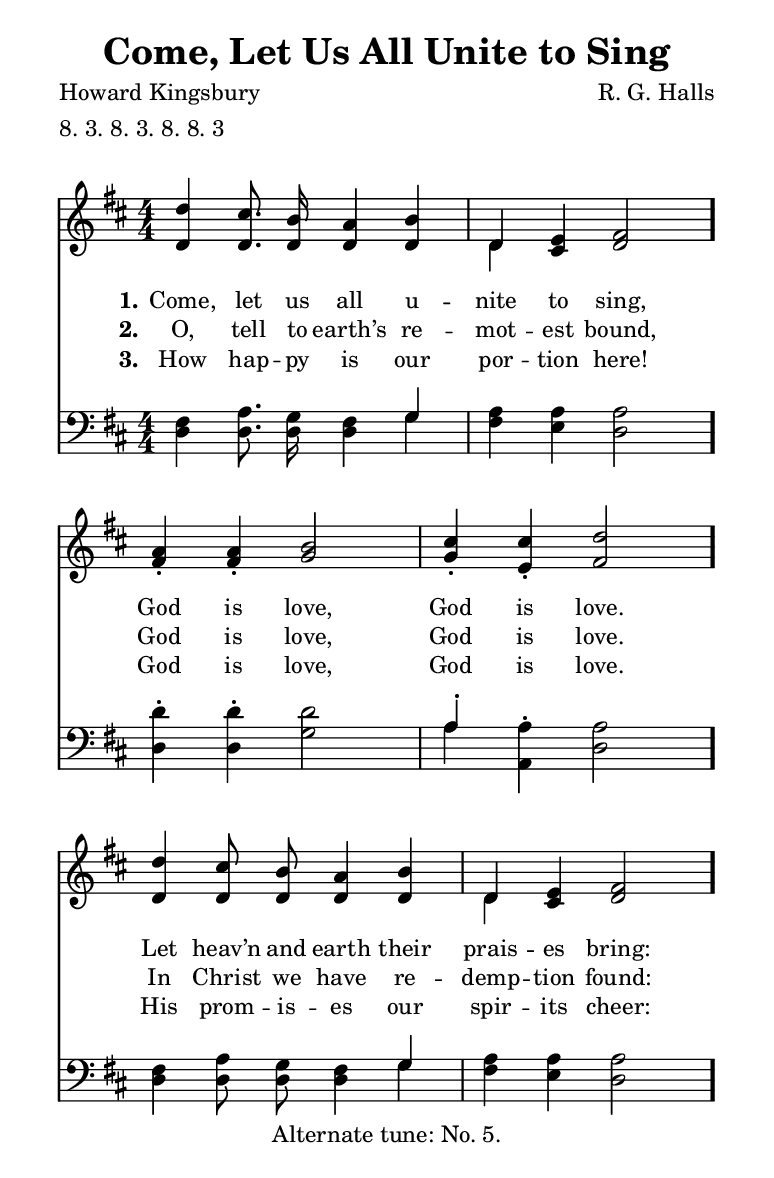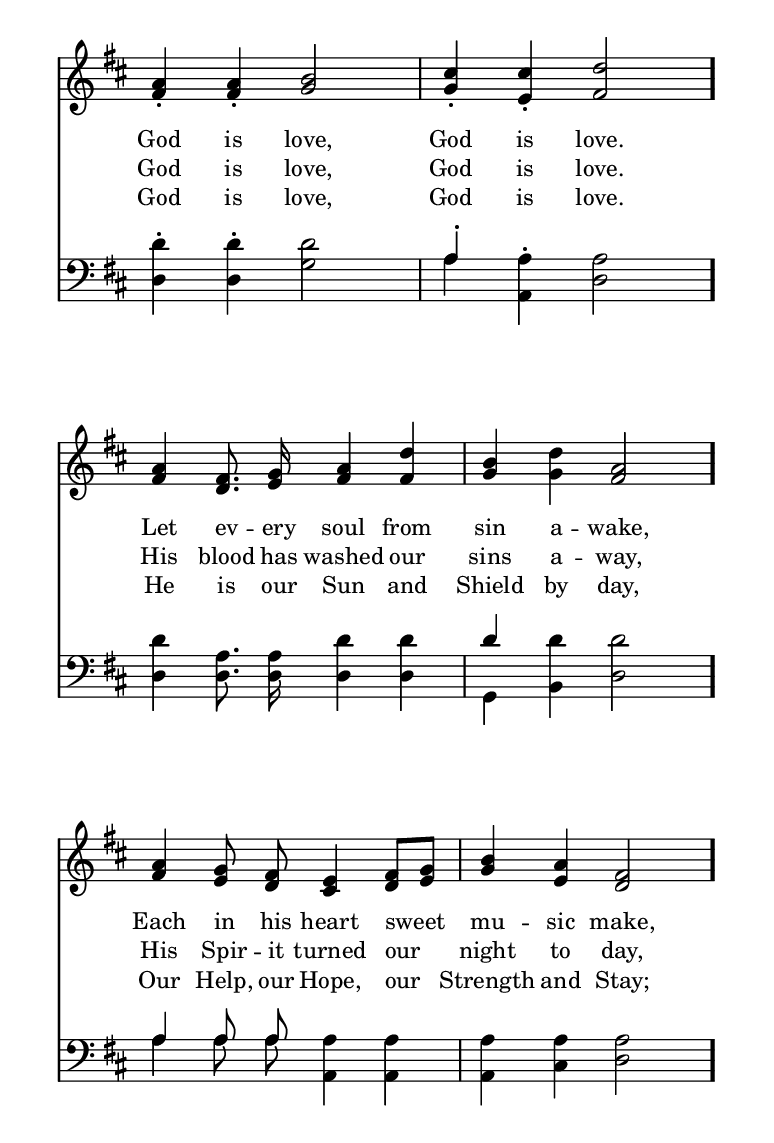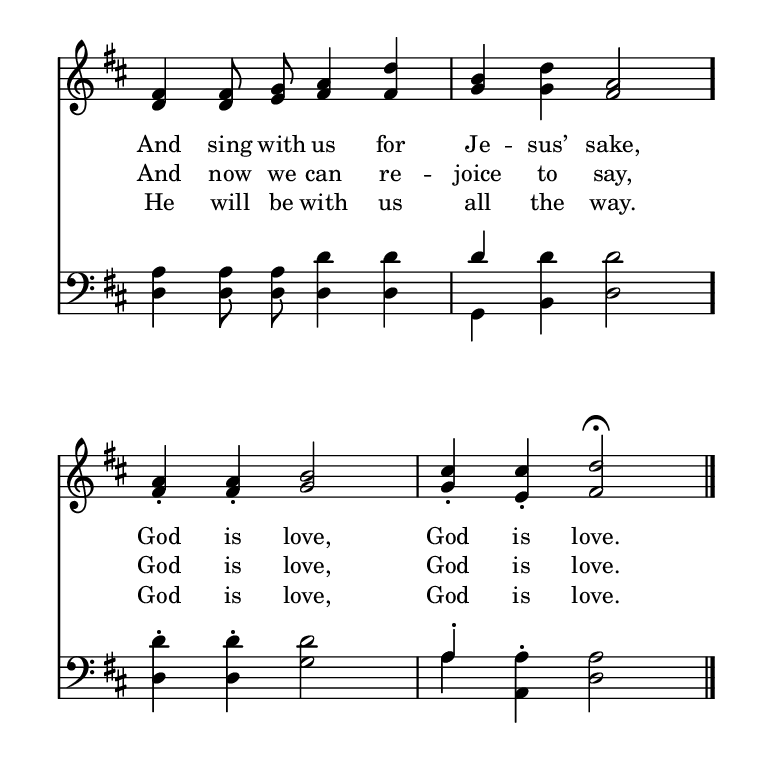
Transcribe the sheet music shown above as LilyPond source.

\include "common/global.ily"
\paper {
  \include "common/paper.ily"
  oddFooterMarkup = \markup { \fill-line { \on-the-fly \first-page "Alternate tune: No. 5." } }
}

\header{
  hymnnumber = "71"
  title = "Come, Let Us All Unite to Sing"
  tunename = "Christ for me"
  meter = "8. 3. 8. 3. 8. 8. 3"
  poet = "Howard Kingsbury"
  composer = "R. G. Halls"
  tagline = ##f
}

% for fermata in MIDI
ta = { \tempo 4=90 }
tb = { \tempo 4=45 }

patternAA = { \ta c4 c8. c16 c4 c4      | c4 c4 c2 }
patternAB = { \ta c4 c8  c8  c4 c4      | c4 c4 c2 }
patternAC = { \ta c4 c8  c8  c4 c8[ c8] | c4 c4 c2 }

patternBA = { \ta c4 c4 c2 | c4 c4 c2 }
patternBB = { \ta c4 c4 c2 | c4 c4 \tb c2 \ta }

global = {
  \include "common/overrides.ily"
  \override Staff.TimeSignature.style = #'numbered
  \time 4/4
  \override Score.MetronomeMark.transparent = ##t % hide all fermata changes too
  \ta
  \key d \major
  %\partial 4
  \autoBeamOff
}

notesSoprano = {
\global
\relative c'' {

  \changePitch \patternAA { d cis b a b | d, e fis }
  \changePitch \patternBA { a a b | cis cis d }
  \changePitch \patternAB { d cis b a b | d, e fis }
  \changePitch \patternBA { a a b | cis cis d }

  \changePitch \patternAA { a fis g a d | b d a }
  \changePitch \patternAC { a g fis e fis g | b a fis }
  \changePitch \patternAB { fis fis g a d | b d a }
  \changePitch \patternBA { a a b | cis cis d \fermata }

  \bar "|."

}
}

notesAlto = {
\global
\relative e' {

  \changePitch \patternAA { d d d d d | d cis d }
  \changePitch \patternBA { fis_. fis_. g | g_. e_. fis }
  \changePitch \patternAB { d d d d d | d cis d }
  \changePitch \patternBA { fis_. fis_. g | g_. e_. fis }

  \changePitch \patternAA { fis d e fis fis | g g fis }
  \changePitch \patternAC { fis e d cis d e | g e d }
  \changePitch \patternAB { d d e fis fis | g g fis }
  \changePitch \patternBA { fis_. fis_. g | g_. e_. fis }

}
}

notesTenor = {
\global
\relative a {

  \changePitch \patternAA { fis a g fis g | a a a }
  \changePitch \patternBA { d^. d^. d | a^. a^. a }
  \changePitch \patternAB { fis a g fis g | a a a }
  \changePitch \patternBA { d^. d^. d | a^. a^. a }

  \changePitch \patternAA { d a a d d | d d d }
  \changePitch \patternAB { a a a a a | a a a }
  \changePitch \patternAB { a a a d d | d d d }
  \changePitch \patternBA { d^. d^. d | a^. a^. a }

}
}

notesBass = {
\global
\relative f {

  \changePitch \patternAA { d d d d g | fis e d }
  \changePitch \patternBA { d d g | a a, d }
  \changePitch \patternAB { d d d d g | fis e d }
  \changePitch \patternBA { d d g | a a, d }

  \changePitch \patternAA { d d d d d | g, b d }
  \changePitch \patternAB { a' a a a, a | a cis d }
  \changePitch \patternAB { d d d d d | g, b d }
  \changePitch \patternBA { d d g | a a, d }

}
}

wordsA = \lyricmode {
\set stanza = "1."

Come, let us all u -- nite to sing, \bar "."
God is love, God is love. \bar "." \break
Let heav’n and earth their prais -- es bring: \bar "."
God is love, God is love. \bar "." \break
Let ev -- ery soul from sin a -- wake, \bar "."
Each in his heart sweet mu -- sic make, \bar "."
And sing with us for Je -- sus’ sake, \bar "."
God is love, God is love. \bar "."

}

wordsB = \lyricmode {
\set stanza = "2."

O, tell to earth’s re -- mot -- est bound,
God is love, God is love.
In Christ we have re -- demp -- tion found:
God is love, God is love.
His blood has washed our sins a -- way,
His Spir -- it turned our night to day,
And now we can re -- joice to say,
God is love, God is love.

}

wordsC = \lyricmode {
\set stanza = "3."

How hap -- py is our por -- tion here!
God is love, God is love.
His prom -- is -- es our spir -- its cheer:
God is love, God is love.
He is our Sun and Shield by day,
Our Help, our Hope, our Strength and Stay;
He will be with us all the way.
God is love, God is love.

}

\score {
  \context ChoirStaff <<
    \context Staff = upper <<
      \set Staff.autoBeaming = ##f
      \set ChoirStaff.systemStartDelimiter = #'SystemStartBar
      \set ChoirStaff.printPartCombineTexts = ##f
      \partcombine #'(2 . 9) \notesSoprano \notesAlto
      \context NullVoice = sopranos { \voiceOne << \notesSoprano >> }
      \context NullVoice = altos { \voiceTwo << \notesAlto >> }
      \context Lyrics = one   \lyricsto sopranos \wordsA
      \context Lyrics = two   \lyricsto sopranos \wordsB
      \context Lyrics = three \lyricsto sopranos \wordsC
    >>
    \context Staff = men <<
      \set Staff.autoBeaming = ##f
      \clef bass
      \set ChoirStaff.printPartCombineTexts = ##f
      \partcombine #'(2 . 9) \notesTenor \notesBass
      \context NullVoice = tenors { \voiceOne << \notesTenor >> }
      \context NullVoice = basses { \voiceTwo << \notesBass >> }
    >>
  >>
  \layout {
    \include "common/layout.ily"
  }
  \midi{
    \include "common/midi.ily"
  }
}

\version "2.19.49"  % necessary for upgrading to future LilyPond versions.

% vi:set et ts=2 sw=2 ai nocindent syntax=lilypond:
